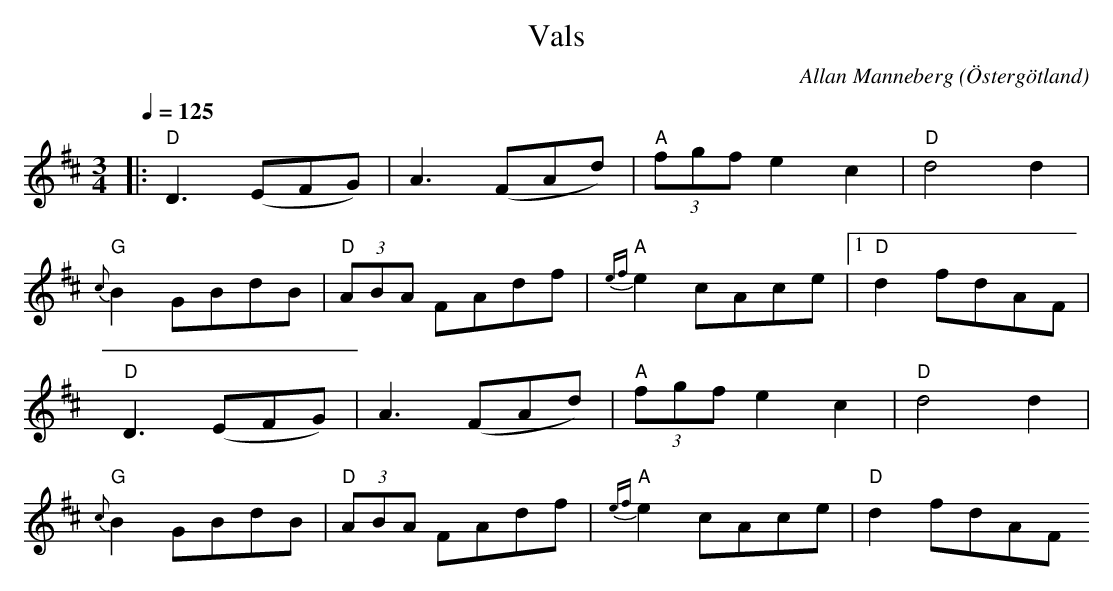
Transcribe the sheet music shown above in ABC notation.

X:1
T:Vals
O:Östergötland
C:Allan Manneberg
Q:1/4=125
M: 3/4
L: 1/8
K: D
|: "D"D3(EFG) | A3(FAd) |"A" (3fgf e2 c2|"D" d4 d2|
"G" {c}B2 GBdB| "D" (3ABA FAdf | "A" {ef}e2 cAce|1"D" d2 fdAF|
"D"D3(EFG) | A3(FAd) |"A" (3fgf e2 c2|"D" d4 d2|
"G" {c}B2 GBdB| "D" (3ABA FAdf | "A" {ef}e2 cAce|"D" d2 fdAF
:|
